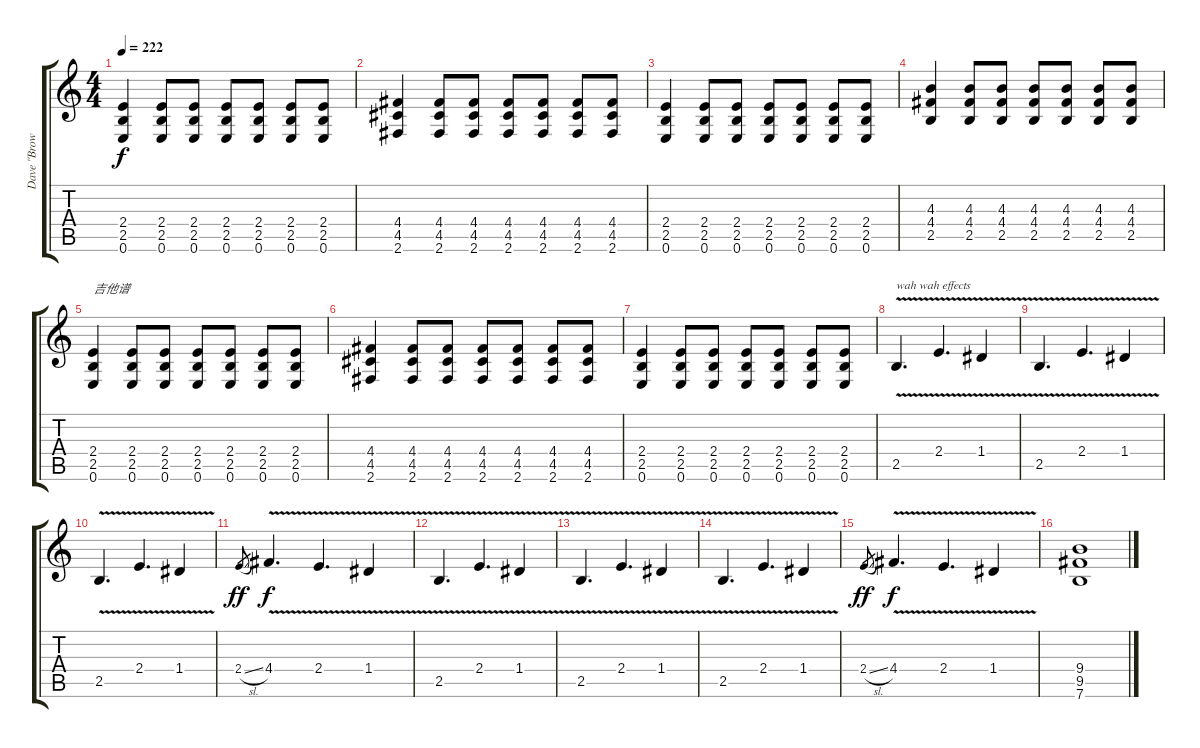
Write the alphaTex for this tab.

\track ("Dave \"Brownsound\" Baksh" "Dave \"Brow") {instrument distortionguitar}
\staff {score tabs}
\tuning (E4 B3 G3 D3 A2 E2) {hide}
\ts (4 4)
\tempo 222
\clef g2
\ks c
(2.4 2.5 0.6).4{dy f} (2.4 2.5 0.6).8 (2.4 2.5 0.6).8 (2.4 2.5 0.6).8 (2.4 2.5 0.6).8 (2.4 2.5 0.6).8 (2.4 2.5 0.6).8 |
(4.4 4.5 2.6).4 (4.4 4.5 2.6).8 (4.4 4.5 2.6).8 (4.4 4.5 2.6).8 (4.4 4.5 2.6).8 (4.4 4.5 2.6).8 (4.4 4.5 2.6).8 |
(2.4 2.5 0.6).4 (2.4 2.5 0.6).8 (2.4 2.5 0.6).8 (2.4 2.5 0.6).8 (2.4 2.5 0.6).8 (2.4 2.5 0.6).8 (2.4 2.5 0.6).8 |
(4.3 4.4 2.5).4 (4.3 4.4 2.5).8 (4.3 4.4 2.5).8 (4.3 4.4 2.5).8 (4.3 4.4 2.5).8 (4.3 4.4 2.5).8 (4.3 4.4 2.5).8 |
(2.4 2.5 0.6).4{txt "吉他谱"} (2.4 2.5 0.6).8 (2.4 2.5 0.6).8 (2.4 2.5 0.6).8 (2.4 2.5 0.6).8 (2.4 2.5 0.6).8 (2.4 2.5 0.6).8 |
(4.4 4.5 2.6).4 (4.4 4.5 2.6).8 (4.4 4.5 2.6).8 (4.4 4.5 2.6).8 (4.4 4.5 2.6).8 (4.4 4.5 2.6).8 (4.4 4.5 2.6).8 |
(2.4 2.5 0.6).4 (2.4 2.5 0.6).8 (2.4 2.5 0.6).8 (2.4 2.5 0.6).8 (2.4 2.5 0.6).8 (2.4 2.5 0.6).8 (2.4 2.5 0.6).8 |
2.5{v}.4{d txt "wah wah effects" volume 16} 2.4{v}.4{d} 1.4{v}.4 |
2.5{v}.4{d} 2.4{v}.4{d} 1.4{v}.4 |
2.5{v}.4{d} 2.4{v}.4{d} 1.4{v}.4 |
2.4{sl}.8{gr dy ff} 4.4{v}.4{d dy f} 2.4{v}.4{d} 1.4{v}.4 |
2.5{v}.4{d volume 16} 2.4{v}.4{d} 1.4{v}.4 |
2.5{v}.4{d} 2.4{v}.4{d} 1.4{v}.4 |
2.5{v}.4{d} 2.4{v}.4{d} 1.4{v}.4 |
2.4{sl}.8{gr dy ff} 4.4{v}.4{d dy f} 2.4{v}.4{d} 1.4{v}.4 |
(9.4 9.5 7.6).1{volume 0}
